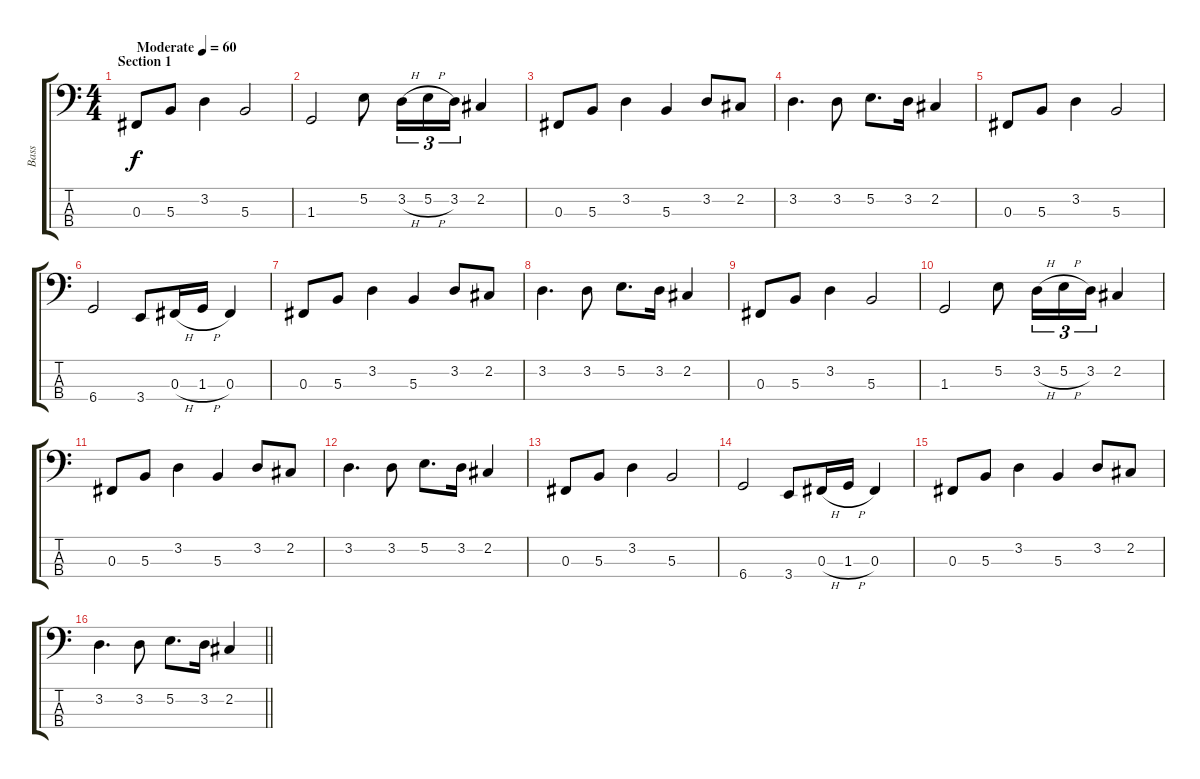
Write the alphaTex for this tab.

\track ("Bass" "Bass") {instrument electricbasspick}
\staff {score tabs}
\tuning (E2 B1 Gb1 Db1) {hide}
\ts (4 4)
\section ("" "Section 1")
\tempo (60 "Moderate")
\clef f4
\ks c
0.3.8{dy f instrument electricbasspick} 5.3.8 3.2.4 5.3.2 |
1.3.2 5.2.8 3.2{h}.16{tu (3 2)} 5.2{h}.16{tu (3 2)} 3.2.16{tu (3 2)} 2.2.4 |
0.3.8 5.3.8 3.2.4 5.3.4 3.2.8 2.2.8 |
3.2.4{d} 3.2.8 5.2.8{d} 3.2.16 2.2.4 |
0.3.8 5.3.8 3.2.4 5.3.2 |
6.4.2 3.4.8 0.3{h}.16 1.3{h}.16 0.3.4 |
0.3.8 5.3.8 3.2.4 5.3.4 3.2.8 2.2.8 |
3.2.4{d} 3.2.8 5.2.8{d} 3.2.16 2.2.4 |
0.3.8 5.3.8 3.2.4 5.3.2 |
1.3.2 5.2.8 3.2{h}.16{tu (3 2)} 5.2{h}.16{tu (3 2)} 3.2.16{tu (3 2)} 2.2.4 |
0.3.8 5.3.8 3.2.4 5.3.4 3.2.8 2.2.8 |
3.2.4{d} 3.2.8 5.2.8{d} 3.2.16 2.2.4 |
0.3.8 5.3.8 3.2.4 5.3.2 |
6.4.2 3.4.8 0.3{h}.16 1.3{h}.16 0.3.4 |
0.3.8 5.3.8 3.2.4 5.3.4 3.2.8 2.2.8 |
\barLineRight lightlight
3.2.4{d} 3.2.8 5.2.8{d} 3.2.16 2.2.4
